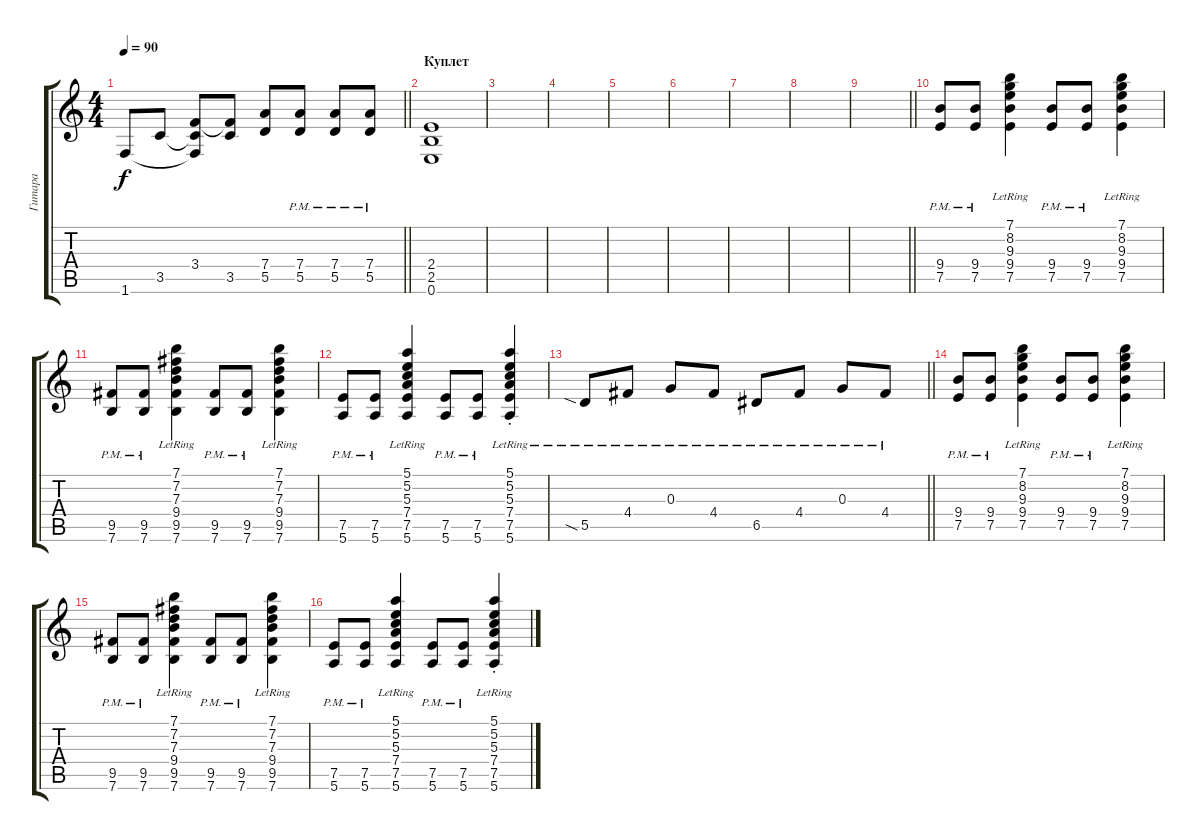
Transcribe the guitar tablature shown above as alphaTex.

\track ("Гитара" "Гитара") {instrument overdrivenguitar}
\staff {score tabs}
\tuning (E4 B3 G3 D3 A2 E2) {hide}
\ts (4 4)
\tempo 90
\clef g2
\barLineRight lightlight
\ks c
1.6.8{dy f} 3.5.8 (3.4 3.5{t} 1.6{t}).8 (3.4{t} 3.5).8 (7.4 5.5).8 (7.4{pm} 5.5{pm}).8 (7.4{pm} 5.5{pm}).8 (7.4{pm} 5.5{pm}).8 |
\section ("" "Куплет")
(2.4 2.5 0.6).1{volume 0} |
|
|
|
|
|
|
\barLineRight lightlight
|
(9.4{pm} 7.5{pm}).8 (9.4{pm} 7.5{pm}).8 (7.1{lr} 8.2{lr} 9.3{lr} 9.4{lr} 7.5).4 (9.4{pm} 7.5{pm}).8 (9.4{pm} 7.5{pm}).8 (7.1{lr} 8.2{lr} 9.3{lr} 9.4{lr} 7.5{lr}).4 |
(9.5{pm} 7.6{pm}).8 (9.5{pm} 7.6{pm}).8 (7.1{lr} 7.2{lr} 7.3{lr} 9.4{lr} 9.5{lr} 7.6{lr}).4 (9.5{pm} 7.6{pm}).8 (9.5{pm} 7.6{pm}).8 (7.1{lr} 7.2{lr} 7.3{lr} 9.4{lr} 9.5{lr} 7.6{lr}).4 |
(7.5{pm} 5.6{pm}).8 (7.5{pm} 5.6{pm}).8 (5.1{lr} 5.2{lr} 5.3{lr} 7.4{lr} 7.5{lr} 5.6{lr}).4 (7.5{pm} 5.6{pm}).8 (7.5{pm} 5.6{pm}).8 (5.1{st lr} 5.2{st lr} 5.3{st lr} 7.4{st lr} 7.5{st lr} 5.6{st lr}).4 |
\barLineRight lightlight
5.5{sia lr}.8 4.4{lr}.8 0.3{lr}.8 4.4{lr}.8 6.5{lr}.8 4.4{lr}.8 0.3{lr}.8 4.4{lr}.8 |
(9.4{pm} 7.5{pm}).8 (9.4{pm} 7.5{pm}).8 (7.1{lr} 8.2{lr} 9.3{lr} 9.4{lr} 7.5).4 (9.4{pm} 7.5{pm}).8 (9.4{pm} 7.5{pm}).8 (7.1{lr} 8.2{lr} 9.3{lr} 9.4{lr} 7.5{lr}).4 |
(9.5{pm} 7.6{pm}).8 (9.5{pm} 7.6{pm}).8 (7.1{lr} 7.2{lr} 7.3{lr} 9.4{lr} 9.5{lr} 7.6{lr}).4 (9.5{pm} 7.6{pm}).8 (9.5{pm} 7.6{pm}).8 (7.1{lr} 7.2{lr} 7.3{lr} 9.4{lr} 9.5{lr} 7.6{lr}).4 |
(7.5{pm} 5.6{pm}).8 (7.5{pm} 5.6{pm}).8 (5.1{lr} 5.2{lr} 5.3{lr} 7.4{lr} 7.5{lr} 5.6{lr}).4 (7.5{pm} 5.6{pm}).8 (7.5{pm} 5.6{pm}).8 (5.1{st lr} 5.2{st lr} 5.3{st lr} 7.4{st lr} 7.5{st lr} 5.6{st lr}).4
